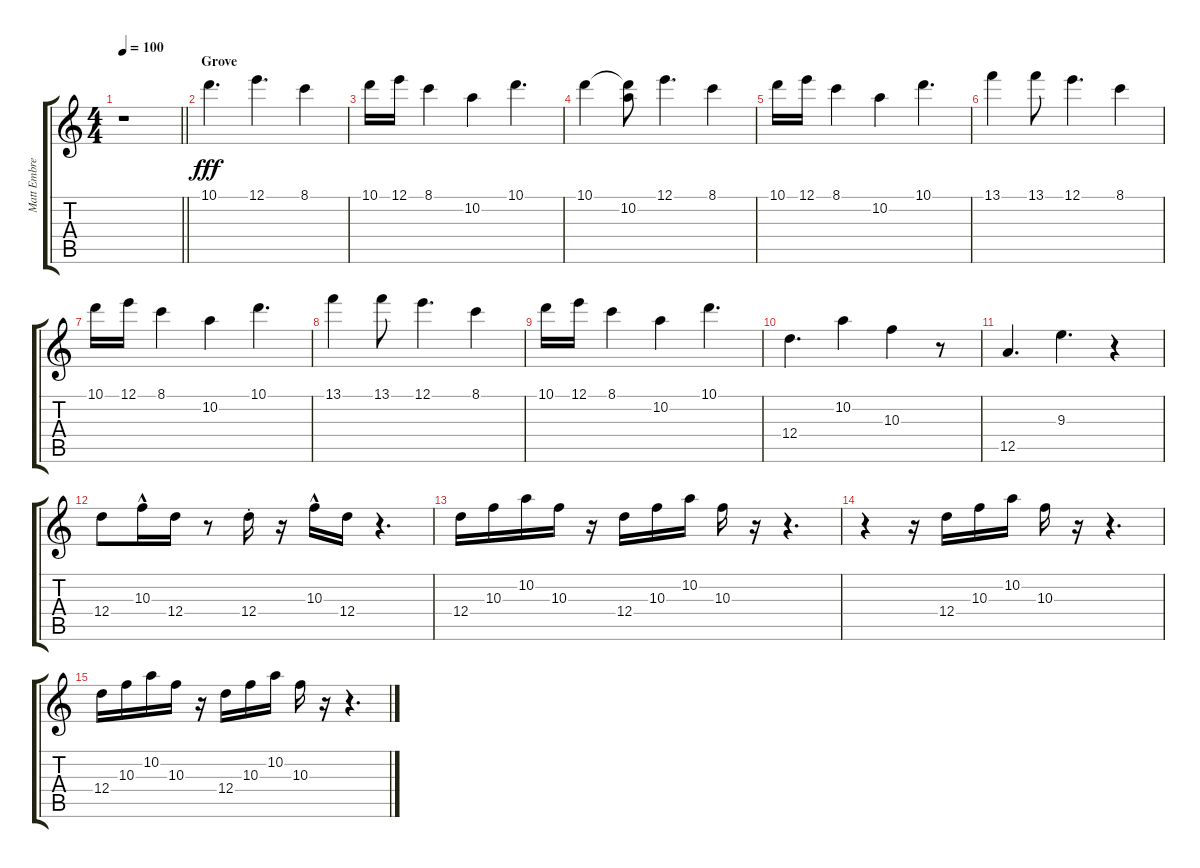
\track ("Matt Embree" "Matt Embre") {instrument electricguitarclean}
\staff {score tabs}
\tuning (E4 B3 G3 D3 A2 E2) {hide}
\ts (4 4)
\tempo 100
\clef g2
\barLineRight lightlight
\ks c
r.1{dy fff instrument electricguitarclean} |
\section ("" "Grove")
10.1.4{d} 12.1.4{d} 8.1.4 |
10.1.16 12.1.16 8.1.4 10.2.4 10.1.4{d} |
10.1.4 (10.1{t} 10.2).8 12.1.4{d} 8.1.4 |
10.1.16 12.1.16 8.1.4 10.2.4 10.1.4{d} |
13.1.4 13.1.8 12.1.4{d} 8.1.4 |
10.1.16 12.1.16 8.1.4 10.2.4 10.1.4{d} |
13.1.4 13.1.8 12.1.4{d} 8.1.4 |
10.1.16 12.1.16 8.1.4 10.2.4 10.1.4{d} |
12.4.4{d} 10.2.4 10.3.4 r.8 |
12.5.4{d} 9.3.4{d} r.4 |
12.4.8 10.3{hac}.16 12.4.16 r.8 12.4{st}.16 r.16 10.3{hac}.16 12.4.16 r.4{d} |
12.4.16 10.3.16 10.2.16 10.3.16 r.16 12.4.16 10.3.16 10.2.16 10.3.16 r.16 r.4{d} |
r.4 r.16 12.4.16 10.3.16 10.2.16 10.3.16 r.16 r.4{d} |
12.4.16 10.3.16 10.2.16 10.3.16 r.16 12.4.16 10.3.16 10.2.16 10.3.16 r.16 r.4{d}
